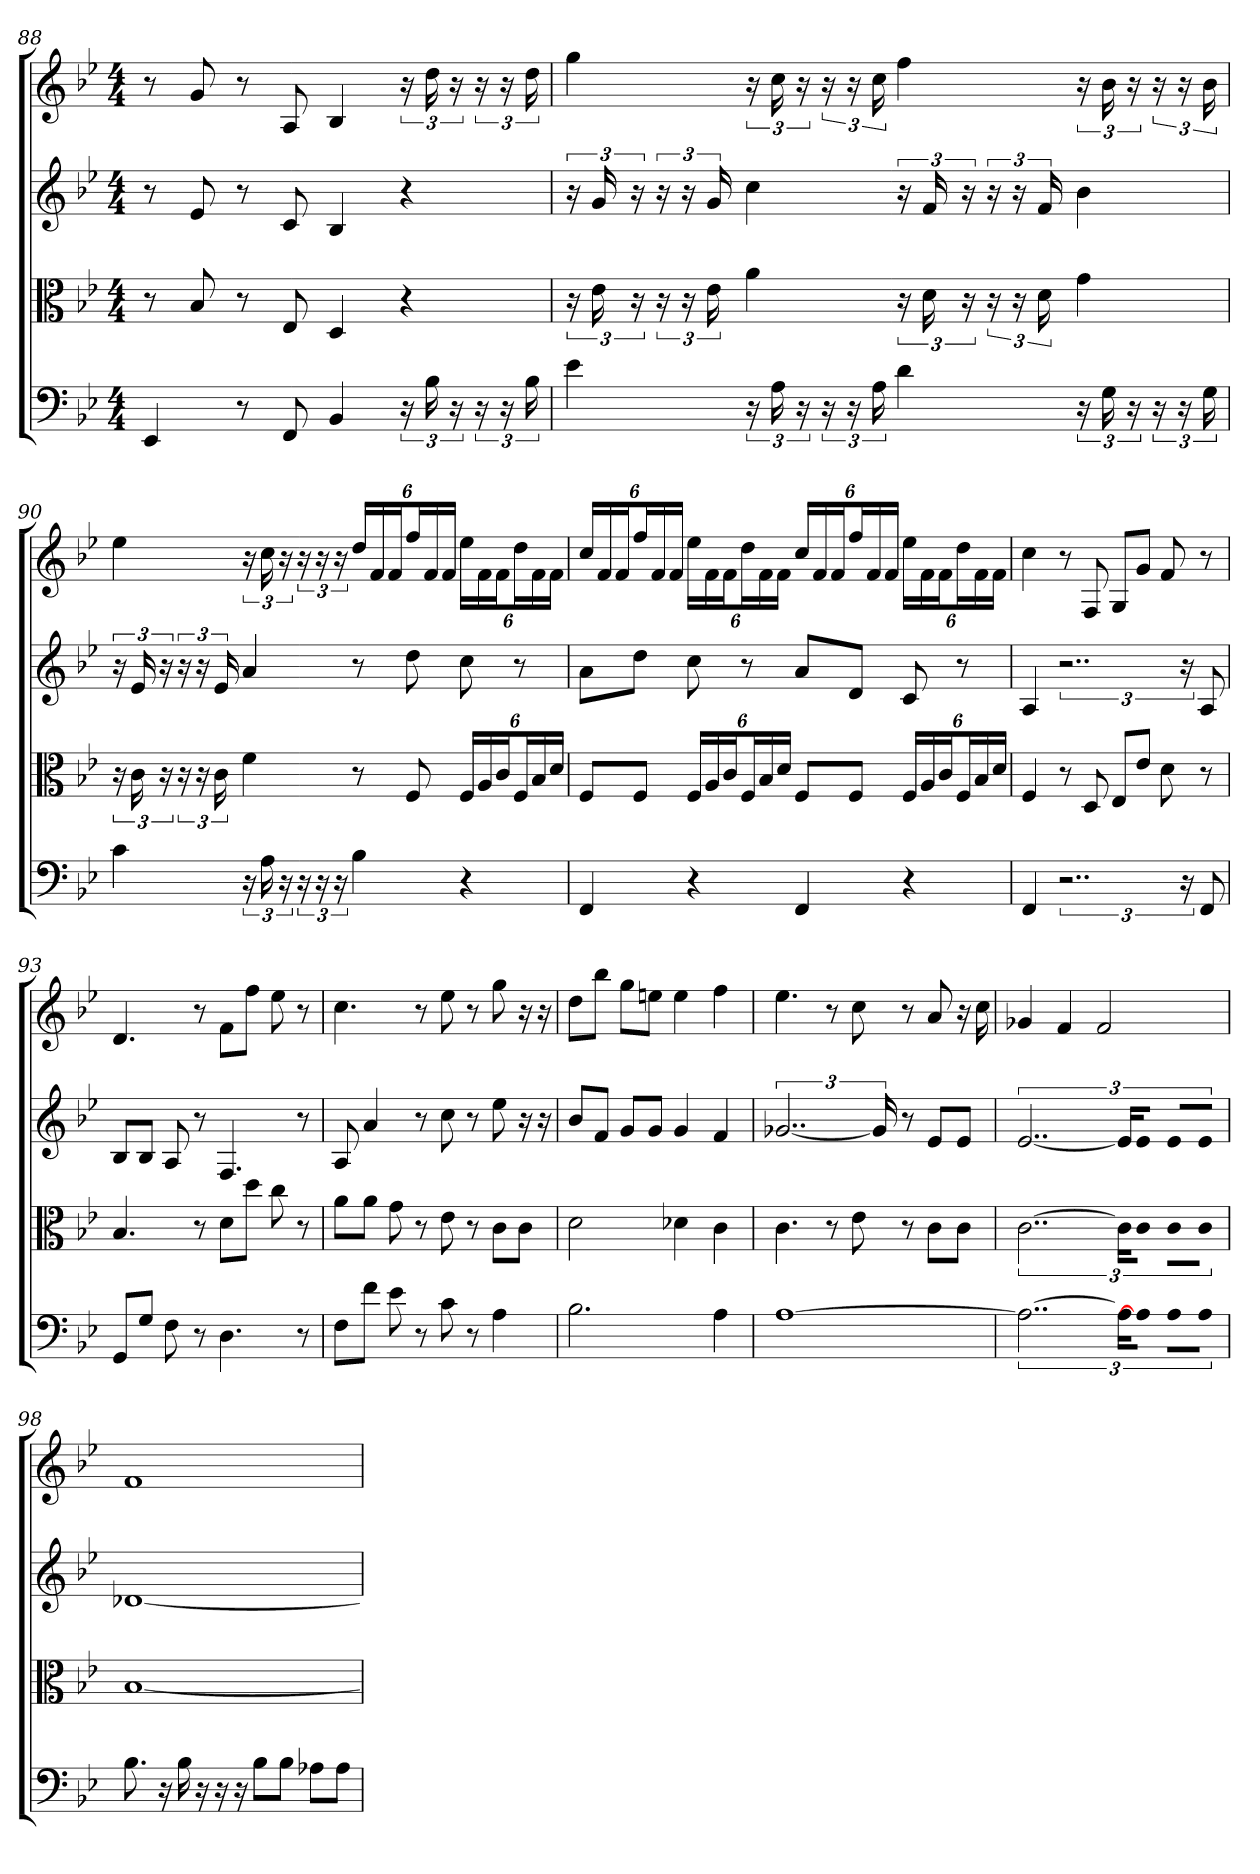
**kern	**kern	**kern	**kern
*part4	*part3	*part2	*part1
*staff4	*staff3	*staff2	*staff1
*clefF4	*clefC3	*clefG2	*clefG2
*k[b-e-]	*k[b-e-]	*k[b-e-]	*k[b-e-]
*B-:	*B-:	*B-:	*B-:
*M4/4	*M4/4	*M4/4	*M4/4
=88	=88	=88	=88
4EE-	8r	8r	8r
.	8B-	8e-	8g
8r	8r	8r	8r
8FF	8E-	8c	8A
4BB-	4D	4B-	4B-
24r	4r	4r	24r
24B-	.	.	24dd
24r	.	.	24r
24r	.	.	24r
24r	.	.	24r
24B-	.	.	24dd
=89	=89	=89	=89
4e-	24r	24r	4gg
.	24e-	24g	.
.	24r	24r	.
.	24r	24r	.
.	24r	24r	.
.	24e-	24g	.
24r	4a	4cc	24r
24A	.	.	24cc
24r	.	.	24r
24r	.	.	24r
24r	.	.	24r
24A	.	.	24cc
4d	24r	24r	4ff
.	24d	24f	.
.	24r	24r	.
.	24r	24r	.
.	24r	24r	.
.	24d	24f	.
24r	4g	4b-	24r
24G	.	.	24b-
24r	.	.	24r
24r	.	.	24r
24r	.	.	24r
24G	.	.	24b-
=90	=90	=90	=90
4c	24r	24r	4ee-
.	24c	24e-	.
.	24r	24r	.
.	24r	24r	.
.	24r	24r	.
.	24c	24e-	.
24r	4f	4a	24r
24A	.	.	24cc
24r	.	.	24r
24r	.	.	24r
24r	.	.	24r
24r	.	.	24r
4B-	8r	8r	24dd/LL
.	.	.	24f/
.	.	.	24f/J
.	8F	8dd	24ff/L
.	.	.	24f/
.	.	.	24f/JJ
4r	24F/LL	8cc	24ee-\LL
.	24A/	.	24f\
.	24c/J	.	24f\J
.	24F/L	8r	24dd\L
.	24B-/	.	24f\
.	24d/JJ	.	24f\JJ
=91	=91	=91	=91
4FF	8F/L	8a\L	24cc/LL
.	.	.	24f/
.	.	.	24f/J
.	8F/J	8dd\J	24ff/L
.	.	.	24f/
.	.	.	24f/JJ
4r	24F/LL	8cc	24ee-\LL
.	24A/	.	24f\
.	24c/J	.	24f\J
.	24F/L	8r	24dd\L
.	24B-/	.	24f\
.	24d/JJ	.	24f\JJ
4FF	8F/L	8a/L	24cc/LL
.	.	.	24f/
.	.	.	24f/J
.	8F/J	8d/J	24ff/L
.	.	.	24f/
.	.	.	24f/JJ
4r	24F/LL	8c	24ee-\LL
.	24A/	.	24f\
.	24c/J	.	24f\J
.	24F/L	8r	24dd\L
.	24B-/	.	24f\
.	24d/JJ	.	24f\JJ
=92	=92	=92	=92
4FF	4F	4A	4cc
3..r	8r	3..r	8r
.	8D	.	8F
.	8E-/L	.	8G/L
.	8e-/J	.	8g/J
.	8d	.	8f
24r	.	24r	.
8FF	8r	8A	8r
=93	=93	=93	=93
8GG/L	4.B-	8B-/L	4.d
8G/J	.	8B-/J	.
8F	.	8A	.
8r	8r	8r	8r
4.D	8d\L	4.F	8f\L
.	8dd\J	.	8ff\J
.	8cc	.	8ee-
8r	8r	8r	8r
=94	=94	=94	=94
8F\L	8a\L	8A	4.cc
8f\J	8a\J	4a	.
8e-	8g	.	.
8r	8r	8r	8r
8c	8e-	8cc	8ee-
8r	8r	8r	8r
4A	8c\L	8ee-	8gg
.	8c\J	16r	16r
.	.	16r	16r
=95	=95	=95	=95
2.B-	2d	8b-/L	8dd\L
.	.	8f/J	8bb-\J
.	.	8g/L	8gg\L
.	.	8g/J	8een\J
.	4d-X	4g	4ee
4A	4c	4f	4ff
=96	=96	=96	=96
[1A	4.c	[3..g-X	4.ee-
.	8r	.	8r
.	8e-	.	8cc
.	.	24g-]	.
.	8r	8r	8r
.	8c\L	8e-/L	8a
.	8c\J	8e-/J	16r
.	.	.	16cc
=97	=97	=97	=97
3..A_	[3..c	[3..e-	4g-X
.	.	.	4f
.	.	.	2f
24A\KL]	24c\KL]	24e-/KL]	.
8A\J]	8c\J	8e-/J	.
8A\L	8c\L	8e-/L	.
8A\J	8c\J	8e-/J	.
=98	=98	=98	=98
8.B-	[1B-	[1d-X	1f
16r	.	.	.
16B-	.	.	.
16r	.	.	.
16r	.	.	.
16r	.	.	.
8B-\L	.	.	.
8B-\J	.	.	.
8A-X\L	.	.	.
8A-\J	.	.	.
=	=	=	=
*-	*-	*-	*-
